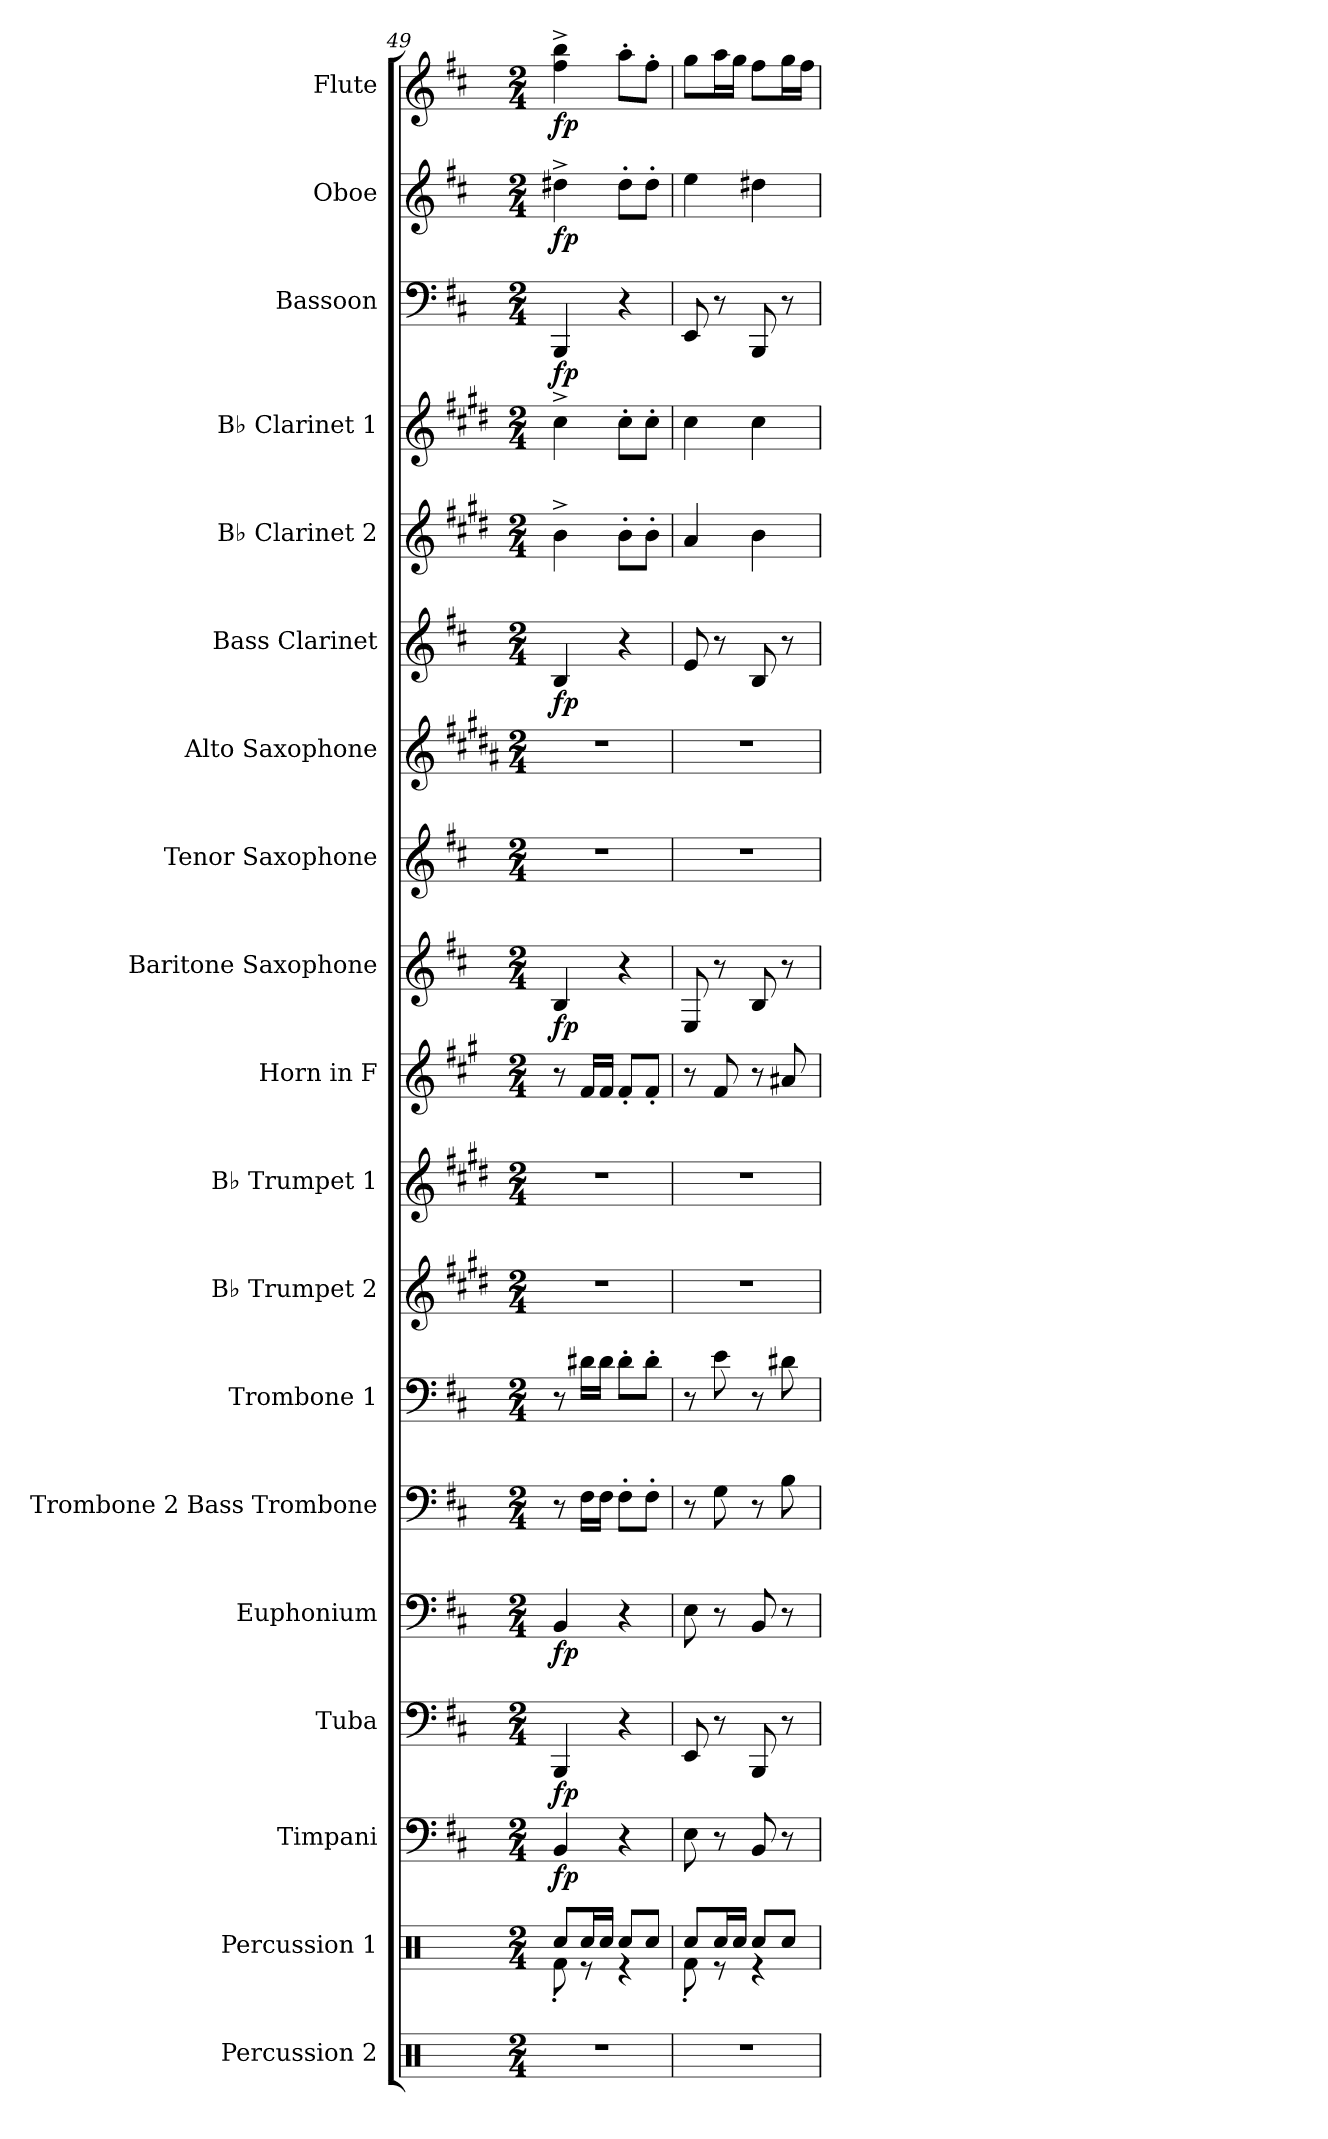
**kern	**kern	**kern	**dynam	**kern	**dynam	**kern	**dynam	**kern	**kern	**kern	**kern	**kern	**kern	**dynam	**kern	**kern	**kern	**dynam	**kern	**kern	**kern	**dynam	**kern	**dynam	**kern	**dynam
*part19	*part18	*part17	*part17	*part16	*part16	*part15	*part15	*part14	*part13	*part12	*part11	*part10	*part9	*part9	*part8	*part7	*part6	*part6	*part5	*part4	*part3	*part3	*part2	*part2	*part1	*part1
*staff19	*staff18	*staff17	*staff17	*staff16	*staff16	*staff15	*staff15	*staff14	*staff13	*staff12	*staff11	*staff10	*staff9	*staff9	*staff8	*staff7	*staff6	*staff6	*staff5	*staff4	*staff3	*staff3	*staff2	*staff2	*staff1	*staff1
*I"Percussion 2	*I"Percussion 1	*I"Timpani	*	*I"Tuba	*	*I"Euphonium	*	*I"Trombone 2 Bass Trombone	*I"Trombone 1	*I"B♭ Trumpet 2	*I"B♭ Trumpet 1	*I"Horn in F	*I"Baritone Saxophone	*	*I"Tenor Saxophone	*I"Alto Saxophone	*I"Bass Clarinet	*	*I"B♭ Clarinet 2	*I"B♭ Clarinet 1	*I"Bassoon	*	*I"Oboe	*	*I"Flute	*
*I'Perc. 2	*I'Perc. 1	*I'Timp.	*	*I'Tba.	*	*I'Euph.	*	*I'Tbn. 2 B. Tbn.	*I'Tbn. 1	*I'B♭ Tpt. 2	*I'B♭ Tpt. 1	*	*I'Bar. Sax.	*	*I'T. Sax.	*I'A. Sax.	*I'B. Cl.	*	*I'B♭ Cl. 2	*I'B♭ Cl. 1	*I'Bsn.	*	*I'Ob.	*	*I'Fl.	*
*clefX	*clefX	*clefF4	*	*clefF4	*	*clefF4	*	*clefF4	*clefF4	*clefG2	*clefG2	*clefG2	*clefG2	*	*clefG2	*clefG2	*clefG2	*	*clefG2	*clefG2	*clefF4	*	*clefG2	*	*clefG2	*
*	*	*	*	*	*	*	*	*	*	*ITrd1c2	*ITrd1c2	*ITrd4c7	*ITrd12c21	*	*ITrd8c14	*ITrd5c9	*ITrd8c14	*	*ITrd1c2	*ITrd1c2	*	*	*	*	*	*
*k[]	*k[]	*k[f#c#]	*	*k[f#c#]	*	*k[f#c#]	*	*k[f#c#]	*k[f#c#]	*k[f#c#]	*k[f#c#]	*k[f#c#]	*k[f#c#]	*	*k[f#c#]	*k[f#c#]	*k[f#c#]	*	*k[f#c#]	*k[f#c#]	*k[f#c#]	*	*k[f#c#]	*	*k[f#c#]	*
*M2/4	*M2/4	*M2/4	*	*M2/4	*	*M2/4	*	*M2/4	*M2/4	*M2/4	*M2/4	*M2/4	*M2/4	*	*M2/4	*M2/4	*M2/4	*	*M2/4	*M2/4	*M2/4	*	*M2/4	*	*M2/4	*
=49	=49	=49	=49	=49	=49	=49	=49	=49	=49	=49	=49	=49	=49	=49	=49	=49	=49	=49	=49	=49	=49	=49	=49	=49	=49	=49
*	*^	*	*	*	*	*	*	*	*	*	*	*	*	*	*	*	*	*	*	*	*	*	*	*	*	*
!	!	!	!	!LO:DY:b	!	!LO:DY:b	!	!LO:DY:b	!	!	!	!	!	!	!LO:DY:b	!	!	!	!LO:DY:b	!	!	!	!LO:DY:b	!	!LO:DY:b	!	!LO:DY:b
2r	8Rcc/L	8Rf'\	4BB/	fp	4BBB/	fp	4BB/	fp	8r	8r	2r	2r	8r	4BB/	fp	2r	2r	4BB/	fp	4a^\	4b^\	4BBB/	fp	4dd#X^\	fp	4ff#\^ 4bb\^	fp
.	16Rcc/L	8r	.	.	.	.	.	.	16F#\LL	16d#X\LL	.	.	16B/LL	.	.	.	.	.	.	.	.	.	.	.	.	.	.
.	16Rcc/JJ	.	.	.	.	.	.	.	16F#\JJ	16d#\JJ	.	.	16B/JJ	.	.	.	.	.	.	.	.	.	.	.	.	.	.
.	8Rcc/L	4r	4r	.	4r	.	4r	.	8F#'\L	8d#'\L	.	.	8B'/L	4r	.	.	.	4r	.	8a'\L	8b'\L	4r	.	8dd#'\L	.	8aa'\L	.
.	8Rcc/J	.	.	.	.	.	.	.	8F#'\J	8d#'\J	.	.	8B'/J	.	.	.	.	.	.	8a'\J	8b'\J	.	.	8dd#'\J	.	8ff#'\J	.
=50	=50	=50	=50	=50	=50	=50	=50	=50	=50	=50	=50	=50	=50	=50	=50	=50	=50	=50	=50	=50	=50	=50	=50	=50	=50	=50	=50
2r	8Rcc/L	8Rf'\	8E\	.	8EE/	.	8E\	.	8r	8r	2r	2r	8r	8EE/	.	2r	2r	8E/	.	4g/	4b\	8EE/	.	4ee\	.	8gg\L	.
.	16Rcc/L	8r	8r	.	8r	.	8r	.	8G\	8e\	.	.	8B/	8r	.	.	.	8r	.	.	.	8r	.	.	.	16aa\L	.
.	16Rcc/JJ	.	.	.	.	.	.	.	.	.	.	.	.	.	.	.	.	.	.	.	.	.	.	.	.	16gg\JJ	.
.	8Rcc/L	4r	8BB/	.	8BBB/	.	8BB/	.	8r	8r	.	.	8r	8BB/	.	.	.	8BB/	.	4a\	4b\	8BBB/	.	4dd#X\	.	8ff#\L	.
.	8Rcc/J	.	8r	.	8r	.	8r	.	8B\	8d#X\	.	.	8d#X/	8r	.	.	.	8r	.	.	.	8r	.	.	.	16gg\L	.
.	.	.	.	.	.	.	.	.	.	.	.	.	.	.	.	.	.	.	.	.	.	.	.	.	.	16ff#\JJ	.
*	*v	*v	*	*	*	*	*	*	*	*	*	*	*	*	*	*	*	*	*	*	*	*	*	*	*	*	*
=	=	=	=	=	=	=	=	=	=	=	=	=	=	=	=	=	=	=	=	=	=	=	=	=	=	=
*-	*-	*-	*-	*-	*-	*-	*-	*-	*-	*-	*-	*-	*-	*-	*-	*-	*-	*-	*-	*-	*-	*-	*-	*-	*-	*-
